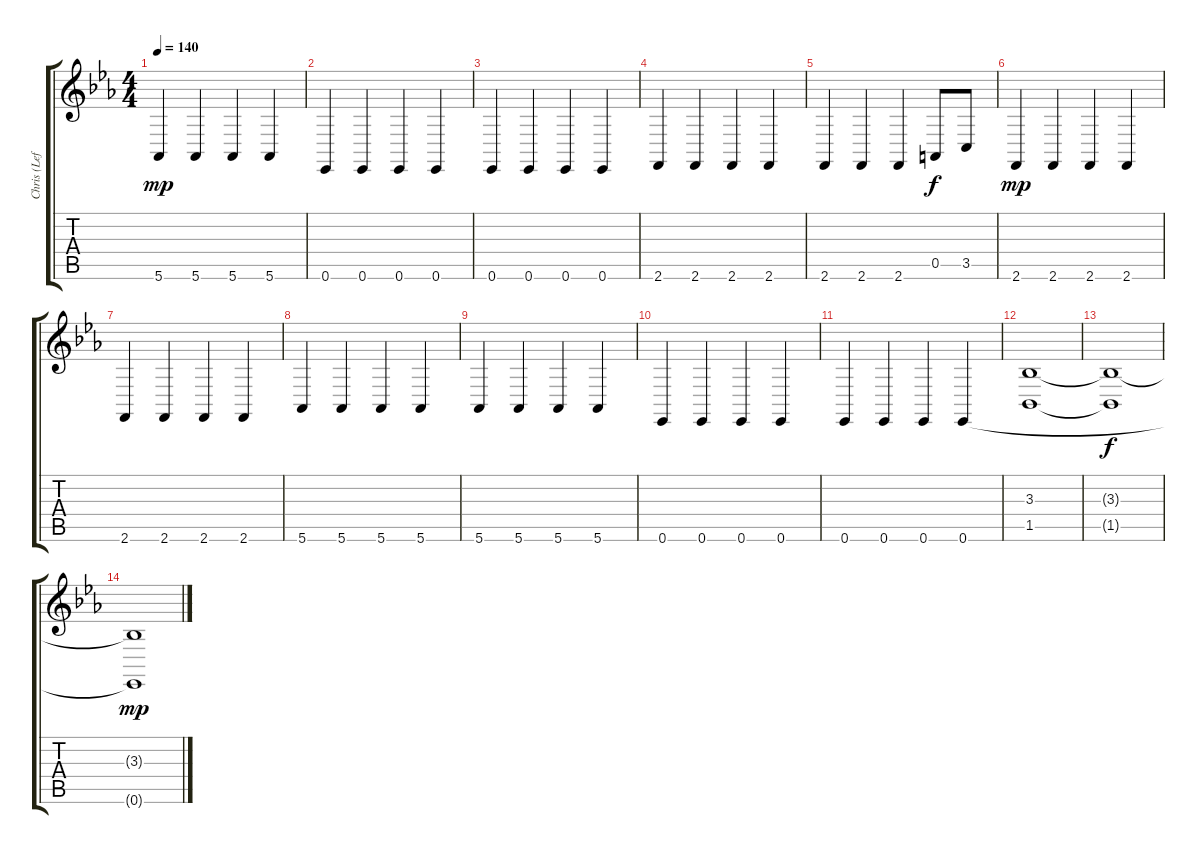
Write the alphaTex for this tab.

\track ("Chris (Left Hand)" "Chris (Lef") {instrument acousticgrandpiano}
\staff {score tabs}
\tuning (E4 B3 G3 D3 A2 Eb2) {hide}
\ts (4 4)
\tempo 140
\clef g2
\ks eb
5.6.4{dy mp} 5.6.4 5.6.4 5.6.4 |
0.6.4 0.6.4 0.6.4 0.6.4 |
0.6.4 0.6.4 0.6.4 0.6.4 |
2.6.4 2.6.4 2.6.4 2.6.4 |
2.6.4 2.6.4 2.6.4 0.5.8{dy f} 3.5.8 |
2.6.4{dy mp} 2.6.4 2.6.4 2.6.4 |
2.6.4 2.6.4 2.6.4 2.6.4 |
5.6.4 5.6.4 5.6.4 5.6.4 |
5.6.4 5.6.4 5.6.4 5.6.4 |
0.6.4 0.6.4 0.6.4 0.6.4 |
0.6.4 0.6.4 0.6.4 0.6.4 |
(3.3 1.5).1 |
(3.3{t} 1.5{t}).1{dy f} |
(3.3{t} 0.6{t}).1{dy mp}
